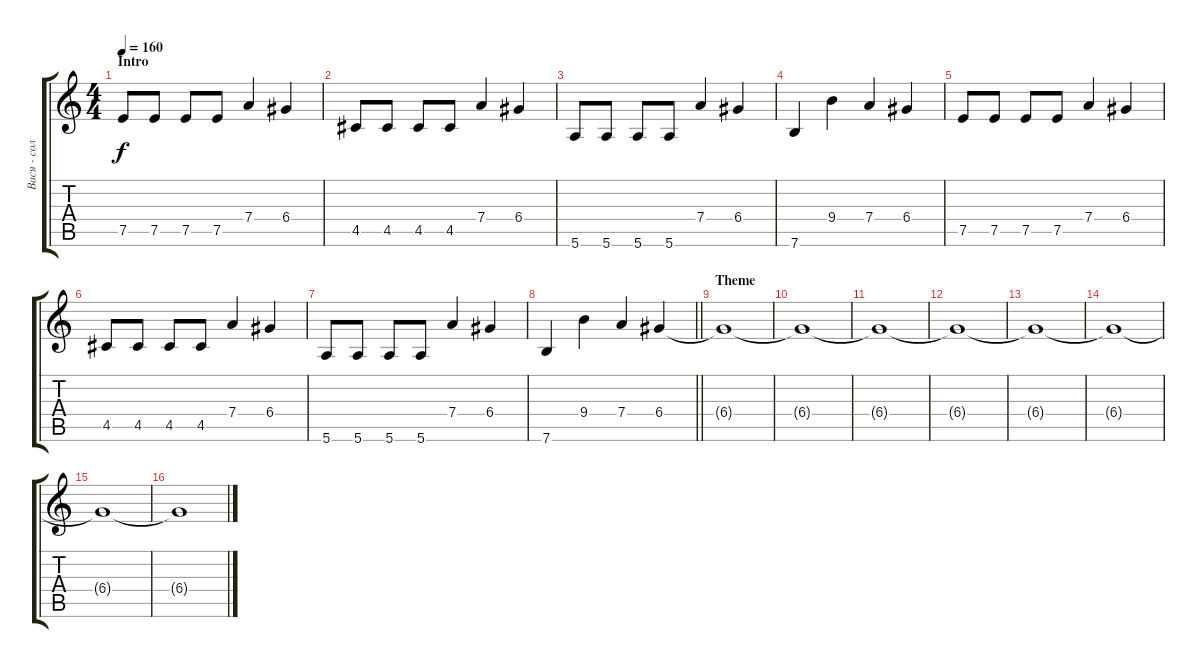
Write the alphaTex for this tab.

\track ("Вася - соло гитара" "Вася - сол") {instrument overdrivenguitar}
\staff {score tabs}
\tuning (E4 B3 G3 D3 A2 E2) {hide}
\ts (4 4)
\section ("" "Intro")
\tempo 160
\clef g2
\ks c
7.5.8{dy f} 7.5.8 7.5.8 7.5.8 7.4.4 6.4.4 |
4.5.8 4.5.8 4.5.8 4.5.8 7.4.4 6.4.4 |
5.6.8 5.6.8 5.6.8 5.6.8 7.4.4 6.4.4 |
7.6.4 9.4.4 7.4.4 6.4.4 |
7.5.8 7.5.8 7.5.8 7.5.8 7.4.4 6.4.4 |
4.5.8 4.5.8 4.5.8 4.5.8 7.4.4 6.4.4 |
5.6.8 5.6.8 5.6.8 5.6.8 7.4.4 6.4.4 |
\barLineRight lightlight
7.6.4 9.4.4 7.4.4 6.4.4 |
\section ("" "Theme")
6.4{t}.1 |
6.4{t}.1 |
6.4{t}.1 |
6.4{t}.1 |
6.4{t}.1 |
6.4{t}.1 |
6.4{t}.1 |
6.4{t}.1
